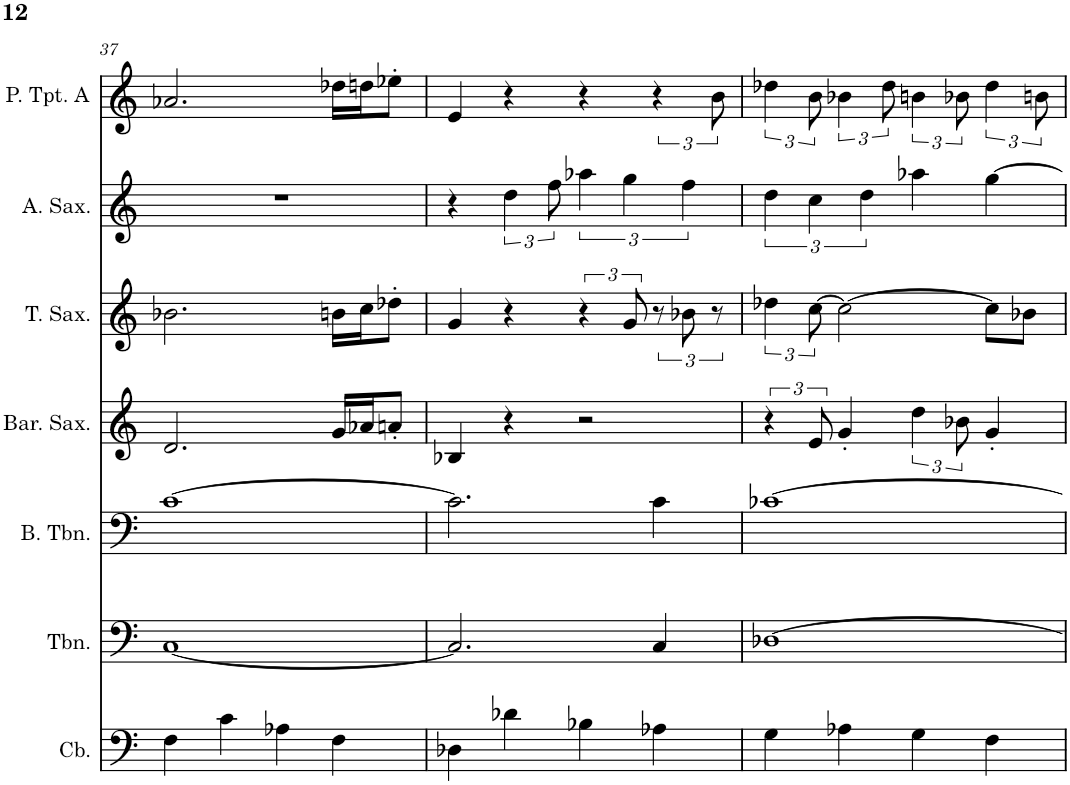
**kern	**kern	**kern	**kern	**kern	**kern	**kern
*part7	*part6	*part5	*part4	*part3	*part2	*part1
*staff7	*staff6	*staff5	*staff4	*staff3	*staff2	*staff1
*I"Contrabass	*I"Trombone	*I"Bass Trombone	*I"Baritone Saxophone	*I"Tenor Saxophone	*I"Alto Saxophone	*I"Piccolo Trumpet in A
*I'Cb.	*I'Tbn.	*I'B. Tbn.	*I'Bar. Sax.	*I'T. Sax.	*I'A. Sax.	*I'P. Tpt. A
!!LO:PB:g=z
*clefF4	*clefF4	*clefF4	*clefG2	*clefG2	*clefG2	*clefG2
*Trd7c12	*	*	*Trd12c21	*Trd8c14	*Trd5c9	*Trd-5c-9
*k[]	*k[]	*k[]	*k[]	*k[]	*k[]	*k[]
*M4/4	*M4/4	*M4/4	*M4/4	*M4/4	*M4/4	*M4/4
=37	=37	=37	=37	=37	=37	=37
4F\	[1C	[1c	2.d/	2.b-X\	1r	2.a-X/
4c\	.	.	.	.	.	.
4A-X\	.	.	.	.	.	.
4F\	.	.	16g/LL	16bn\LL	.	16dd-X\LL
.	.	.	16a-X/J	16cc\J	.	16ddn\J
.	.	.	8an'/J	8dd-X'\J	.	8ee-X'\J
=38	=38	=38	=38	=38	=38	=38
4D-X\	2.C/]	2.c\]	4B-X/	4g/	4r	4e/
4d-X\	.	.	4r	4r	6dd\	4r
.	.	.	.	.	12ff\	.
4B-X\	.	.	2r	6r	6aa-X\	4r
.	.	.	.	12g/	6gg\	.
4A-X\	4C/	4c\	.	12r	.	6r
.	.	.	.	12b-X\	6ff\	.
.	.	.	.	12r	.	12b\
=39	=39	=39	=39	=39	=39	=39
4G\	[1D-X	[1c-X	6r	6dd-X\	6dd\	6dd-X\
.	.	.	12e/	[12cc\	6cc\	12b\
4A-X\	.	.	4g'/	2cc\_	.	6b-X\
.	.	.	.	.	6dd\	.
.	.	.	.	.	.	12dd-\
4G\	.	.	6dd\	.	4aa-X\	6bn\
.	.	.	12b-X\	.	.	12b-X\
4F\	.	.	4g'/	8cc\L]	[4gg\	6dd-\
.	.	.	.	8b-X\J	.	.
.	.	.	.	.	.	12bn\
=	=	=	=	=	=	=
*-	*-	*-	*-	*-	*-	*-
